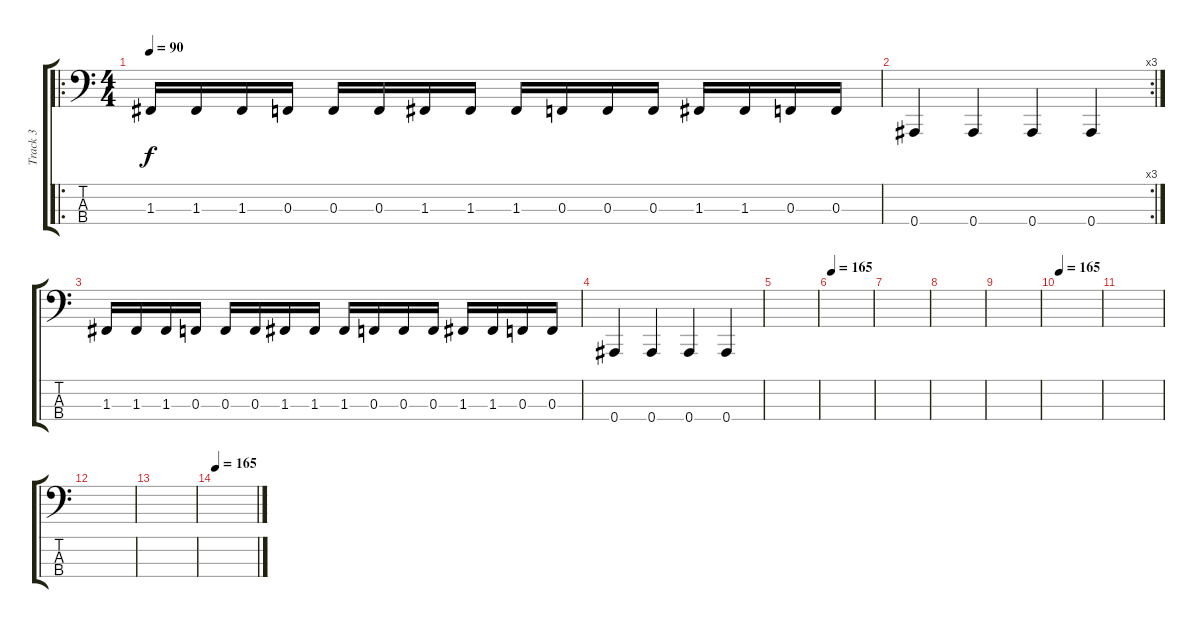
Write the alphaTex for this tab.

\track ("Track 3" "Track 3") {instrument electricbassfinger}
\staff {score tabs}
\tuning (Eb2 Bb1 F1 Bb0) {hide}
\ro
\ts (4 4)
\tempo 90
\clef f4
\ks c
1.3.16{dy f} 1.3.16 1.3.16 0.3.16 0.3.16 0.3.16 1.3.16 1.3.16 1.3.16 0.3.16 0.3.16 0.3.16 1.3.16 1.3.16 0.3.16 0.3.16 |
\rc 3
0.4.4 0.4.4 0.4.4 0.4.4 |
1.3.16 1.3.16 1.3.16 0.3.16 0.3.16 0.3.16 1.3.16 1.3.16 1.3.16 0.3.16 0.3.16 0.3.16 1.3.16 1.3.16 0.3.16 0.3.16 |
0.4.4 0.4.4 0.4.4 0.4.4 |
|
\tempo 165
|
|
|
|
\tempo 165
|
|
|
|
\tempo 165
